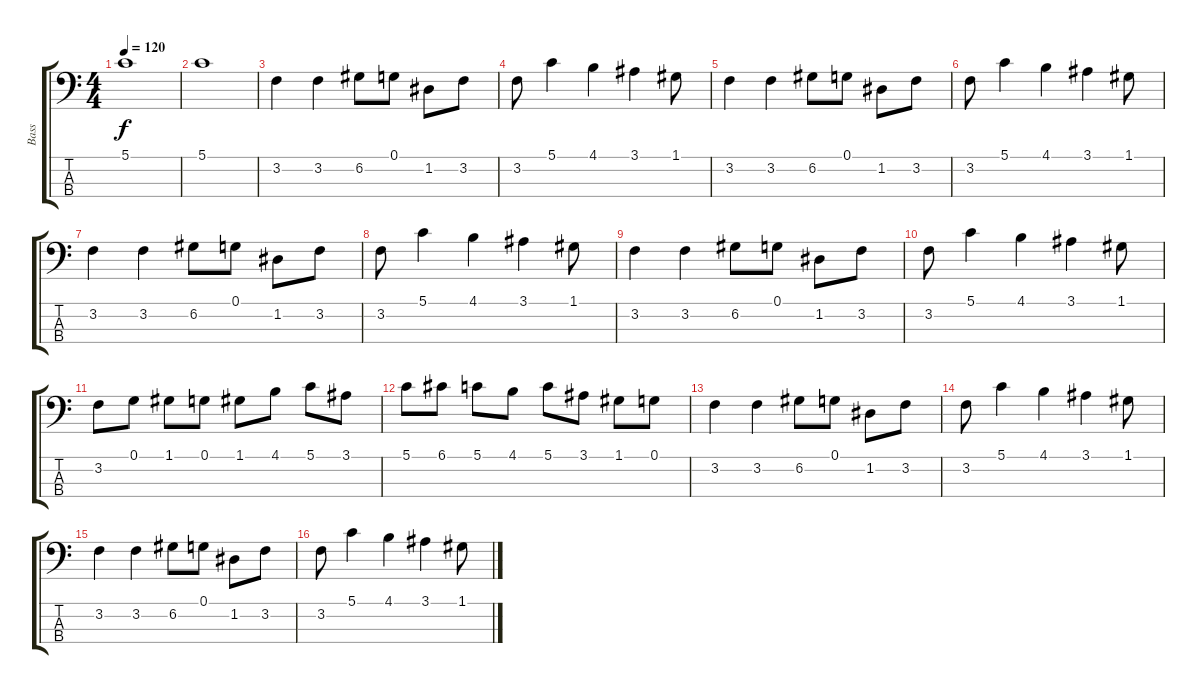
\track ("Bass" "Bass") {instrument electricbasspick}
\staff {score tabs}
\tuning (G2 D2 A1 E1) {hide}
\ts (4 4)
\tempo 120
\clef f4
\ks c
5.1.1{dy f} |
5.1.1 |
3.2.4 3.2.4 6.2.8 0.1.8 1.2.8 3.2.8 |
3.2.8 5.1.4 4.1.4 3.1.4 1.1.8 |
3.2.4 3.2.4 6.2.8 0.1.8 1.2.8 3.2.8 |
3.2.8 5.1.4 4.1.4 3.1.4 1.1.8 |
3.2.4 3.2.4 6.2.8 0.1.8 1.2.8 3.2.8 |
3.2.8 5.1.4 4.1.4 3.1.4 1.1.8 |
3.2.4 3.2.4 6.2.8 0.1.8 1.2.8 3.2.8 |
3.2.8 5.1.4 4.1.4 3.1.4 1.1.8 |
3.2.8 0.1.8 1.1.8 0.1.8 1.1.8 4.1.8 5.1.8 3.1.8 |
5.1.8 6.1.8 5.1.8 4.1.8 5.1.8 3.1.8 1.1.8 0.1.8 |
3.2.4 3.2.4 6.2.8 0.1.8 1.2.8 3.2.8 |
3.2.8 5.1.4 4.1.4 3.1.4 1.1.8 |
3.2.4 3.2.4 6.2.8 0.1.8 1.2.8 3.2.8 |
3.2.8 5.1.4 4.1.4 3.1.4 1.1.8
